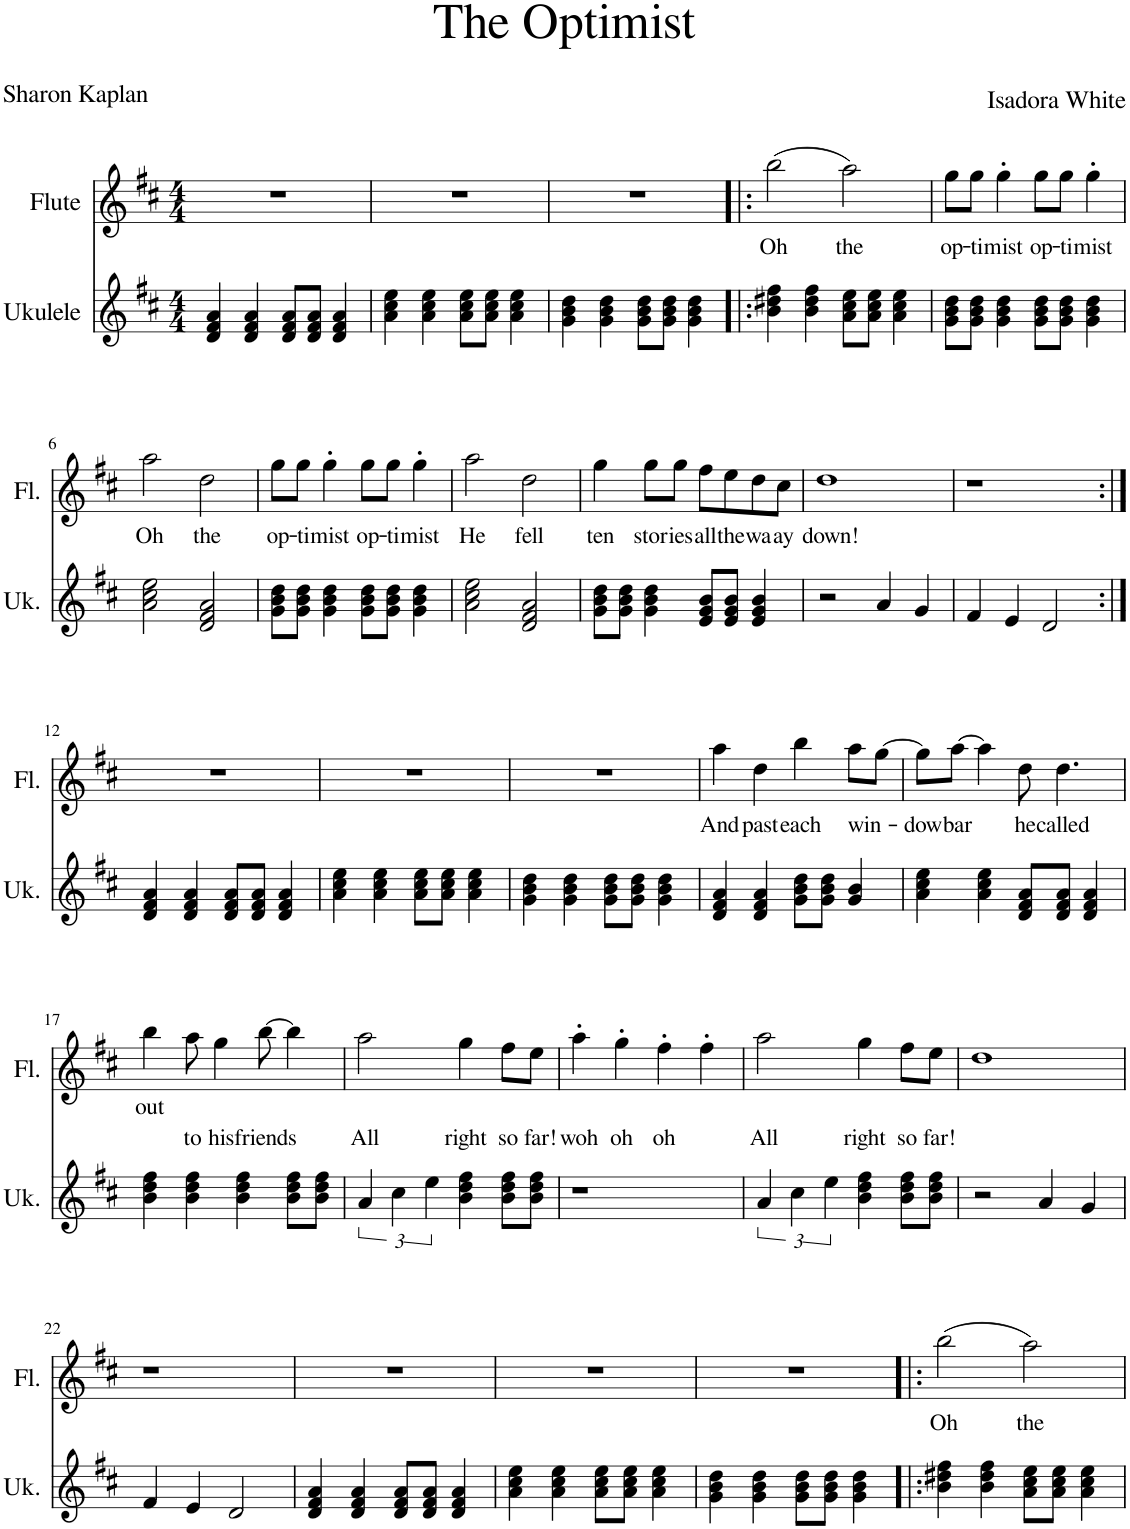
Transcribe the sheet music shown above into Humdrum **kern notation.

**kern	**kern	**text
*part2	*part1	*part1
*staff2	*staff1	*staff1
*I"Ukulele	*I"Flute	*
*I'Uk.	*I'Fl.	*
*clefG2	*clefG2	*
*k[f#c#]	*k[f#c#]	*
*M4/4	*M4/4	*
=1	=1	=1
4d/ 4f#/ 4a/	1r	.
4d/ 4f#/ 4a/	.	.
8d/ 8f#/ 8a/L	.	.
8d/ 8f#/ 8a/J	.	.
4d/ 4f#/ 4a/	.	.
=2	=2	=2
4a\ 4cc#\ 4ee\	1r	.
4a\ 4cc#\ 4ee\	.	.
8a\ 8cc#\ 8ee\L	.	.
8a\ 8cc#\ 8ee\J	.	.
4a\ 4cc#\ 4ee\	.	.
=3	=3	=3
4g\ 4b\ 4dd\	1r	.
4g\ 4b\ 4dd\	.	.
8g\ 8b\ 8dd\L	.	.
8g\ 8b\ 8dd\J	.	.
4g\ 4b\ 4dd\	.	.
=4!|:	=4!|:	=4!|:
!	!	!LO:LY:b
4b\ 4dd#X\ 4ff#\	(2bb\	Oh
4b\ 4dd#\ 4ff#\	.	.
!	!	!LO:LY:b
8a\ 8cc#\ 8ee\L	2aa\)	the
8a\ 8cc#\ 8ee\J	.	.
4a\ 4cc#\ 4ee\	.	.
=5	=5	=5
!	!	!LO:LY:b
8g\ 8b\ 8dd\L	8gg\L	op-
!	!	!LO:LY:b
8g\ 8b\ 8dd\J	8gg\J	-ti-
!	!	!LO:LY:b
4g\ 4b\ 4dd\	4gg'\	-mist
!	!	!LO:LY:b
8g\ 8b\ 8dd\L	8gg\L	op-
!	!	!LO:LY:b
8g\ 8b\ 8dd\J	8gg\J	-ti-
!	!	!LO:LY:b
4g\ 4b\ 4dd\	4gg'\	-mist
!!LO:LB:g=z
=6	=6	=6
!	!	!LO:LY:b
2a\ 2cc#\ 2ee\	2aa\	Oh
!	!	!LO:LY:b
2d/ 2f#/ 2a/	2dd\	the
=7	=7	=7
!	!	!LO:LY:b
8g\ 8b\ 8dd\L	8gg\L	op-
!	!	!LO:LY:b
8g\ 8b\ 8dd\J	8gg\J	-ti-
!	!	!LO:LY:b
4g\ 4b\ 4dd\	4gg'\	-mist
!	!	!LO:LY:b
8g\ 8b\ 8dd\L	8gg\L	op-
!	!	!LO:LY:b
8g\ 8b\ 8dd\J	8gg\J	-ti-
!	!	!LO:LY:b
4g\ 4b\ 4dd\	4gg'\	-mist
=8	=8	=8
!	!	!LO:LY:b
2a\ 2cc#\ 2ee\	2aa\	He
!	!	!LO:LY:b
2d/ 2f#/ 2a/	2dd\	fell
=9	=9	=9
!	!	!LO:LY:b
8g\ 8b\ 8dd\L	4gg\	ten
8g\ 8b\ 8dd\J	.	.
!	!	!LO:LY:b
4g\ 4b\ 4dd\	8gg\L	stor-
!	!	!LO:LY:b
.	8gg\J	-ies
!	!	!LO:LY:b
8e/ 8g/ 8b/L	8ff#\L	all
!	!	!LO:LY:b
8e/ 8g/ 8b/J	8ee\	the
!	!	!LO:LY:b
4e/ 4g/ 4b/	8dd\	wa-
!	!	!LO:LY:b
.	8cc#\J	-ay
=10	=10	=10
!	!	!LO:LY:b
2r	1dd	down!
4a/	.	.
4g/	.	.
=11	=11	=11
4f#/	1r	.
4e/	.	.
2d/	.	.
!!LO:LB:g=z
=12:|!	=12:|!	=12:|!
4d/ 4f#/ 4a/	1r	.
4d/ 4f#/ 4a/	.	.
8d/ 8f#/ 8a/L	.	.
8d/ 8f#/ 8a/J	.	.
4d/ 4f#/ 4a/	.	.
=13	=13	=13
4a\ 4cc#\ 4ee\	1r	.
4a\ 4cc#\ 4ee\	.	.
8a\ 8cc#\ 8ee\L	.	.
8a\ 8cc#\ 8ee\J	.	.
4a\ 4cc#\ 4ee\	.	.
=14	=14	=14
4g\ 4b\ 4dd\	1r	.
4g\ 4b\ 4dd\	.	.
8g\ 8b\ 8dd\L	.	.
8g\ 8b\ 8dd\J	.	.
4g\ 4b\ 4dd\	.	.
=15	=15	=15
!	!	!LO:LY:b
4d/ 4f#/ 4a/	4aa\	And
!	!	!LO:LY:b
4d/ 4f#/ 4a/	4dd\	past
!	!	!LO:LY:b
8g\ 8b\ 8dd\L	4bb\	each
8g\ 8b\ 8dd\J	.	.
!	!	!LO:LY:b
4g/ 4b/	8aa\L	win-
.	[8gg\J	.
=16	=16	=16
!	!	!LO:LY:b
4a\ 4cc#\ 4ee\	8gg\L]	-dow
!	!	!LO:LY:b
.	[8aa\J	bar
4a\ 4cc#\ 4ee\	4aa\]	.
!	!	!LO:LY:b
8d/ 8f#/ 8a/L	8dd\	he
!	!	!LO:LY:b
8d/ 8f#/ 8a/J	4.dd\	called
4d/ 4f#/ 4a/	.	.
!!LO:LB:g=z
=17	=17	=17
!	!	!LO:LY:b
4b\ 4dd\ 4ff#\	4bb\	out
!	!	!LO:LY:b
4b\ 4dd\ 4ff#\	8aa\	to
!	!	!LO:LY:b
.	4gg\	his
4b\ 4dd\ 4ff#\	.	.
!	!	!LO:LY:b
.	[8bb\	friends
8b\ 8dd\ 8ff#\L	4bb\]	.
8b\ 8dd\ 8ff#\J	.	.
=18	=18	=18
!	!	!LO:LY:b
6a/	2aa\	All
6cc#\	.	.
6ee\	.	.
!	!	!LO:LY:b
4b\ 4dd\ 4ff#\	4gg\	right
!	!	!LO:LY:b
8b\ 8dd\ 8ff#\L	8ff#\L	so
!	!	!LO:LY:b
8b\ 8dd\ 8ff#\J	8ee\J	far!
=19	=19	=19
!	!	!LO:LY:b
1r	4aa'\	woh
!	!	!LO:LY:b
.	4gg'\	oh
!	!	!LO:LY:b
.	4ff#'\	oh
.	4ff#'\	.
=20	=20	=20
!	!	!LO:LY:b
6a/	2aa\	All
6cc#\	.	.
6ee\	.	.
!	!	!LO:LY:b
4b\ 4dd\ 4ff#\	4gg\	right
!	!	!LO:LY:b
8b\ 8dd\ 8ff#\L	8ff#\L	so
!	!	!LO:LY:b
8b\ 8dd\ 8ff#\J	8ee\J	far!
=21	=21	=21
2r	1dd	.
4a/	.	.
4g/	.	.
!!LO:LB:g=z
=22	=22	=22
4f#/	1r	.
4e/	.	.
2d/	.	.
=23	=23	=23
4d/ 4f#/ 4a/	1r	.
4d/ 4f#/ 4a/	.	.
8d/ 8f#/ 8a/L	.	.
8d/ 8f#/ 8a/J	.	.
4d/ 4f#/ 4a/	.	.
=24	=24	=24
4a\ 4cc#\ 4ee\	1r	.
4a\ 4cc#\ 4ee\	.	.
8a\ 8cc#\ 8ee\L	.	.
8a\ 8cc#\ 8ee\J	.	.
4a\ 4cc#\ 4ee\	.	.
=25	=25	=25
4g\ 4b\ 4dd\	1r	.
4g\ 4b\ 4dd\	.	.
8g\ 8b\ 8dd\L	.	.
8g\ 8b\ 8dd\J	.	.
4g\ 4b\ 4dd\	.	.
=26!|:	=26!|:	=26!|:
!	!	!LO:LY:b
4b\ 4dd#X\ 4ff#\	(2bb\	Oh
4b\ 4dd#\ 4ff#\	.	.
!	!	!LO:LY:b
8a\ 8cc#\ 8ee\L	2aa\)	the
8a\ 8cc#\ 8ee\J	.	.
4a\ 4cc#\ 4ee\	.	.
=	=	=
*-	*-	*-
